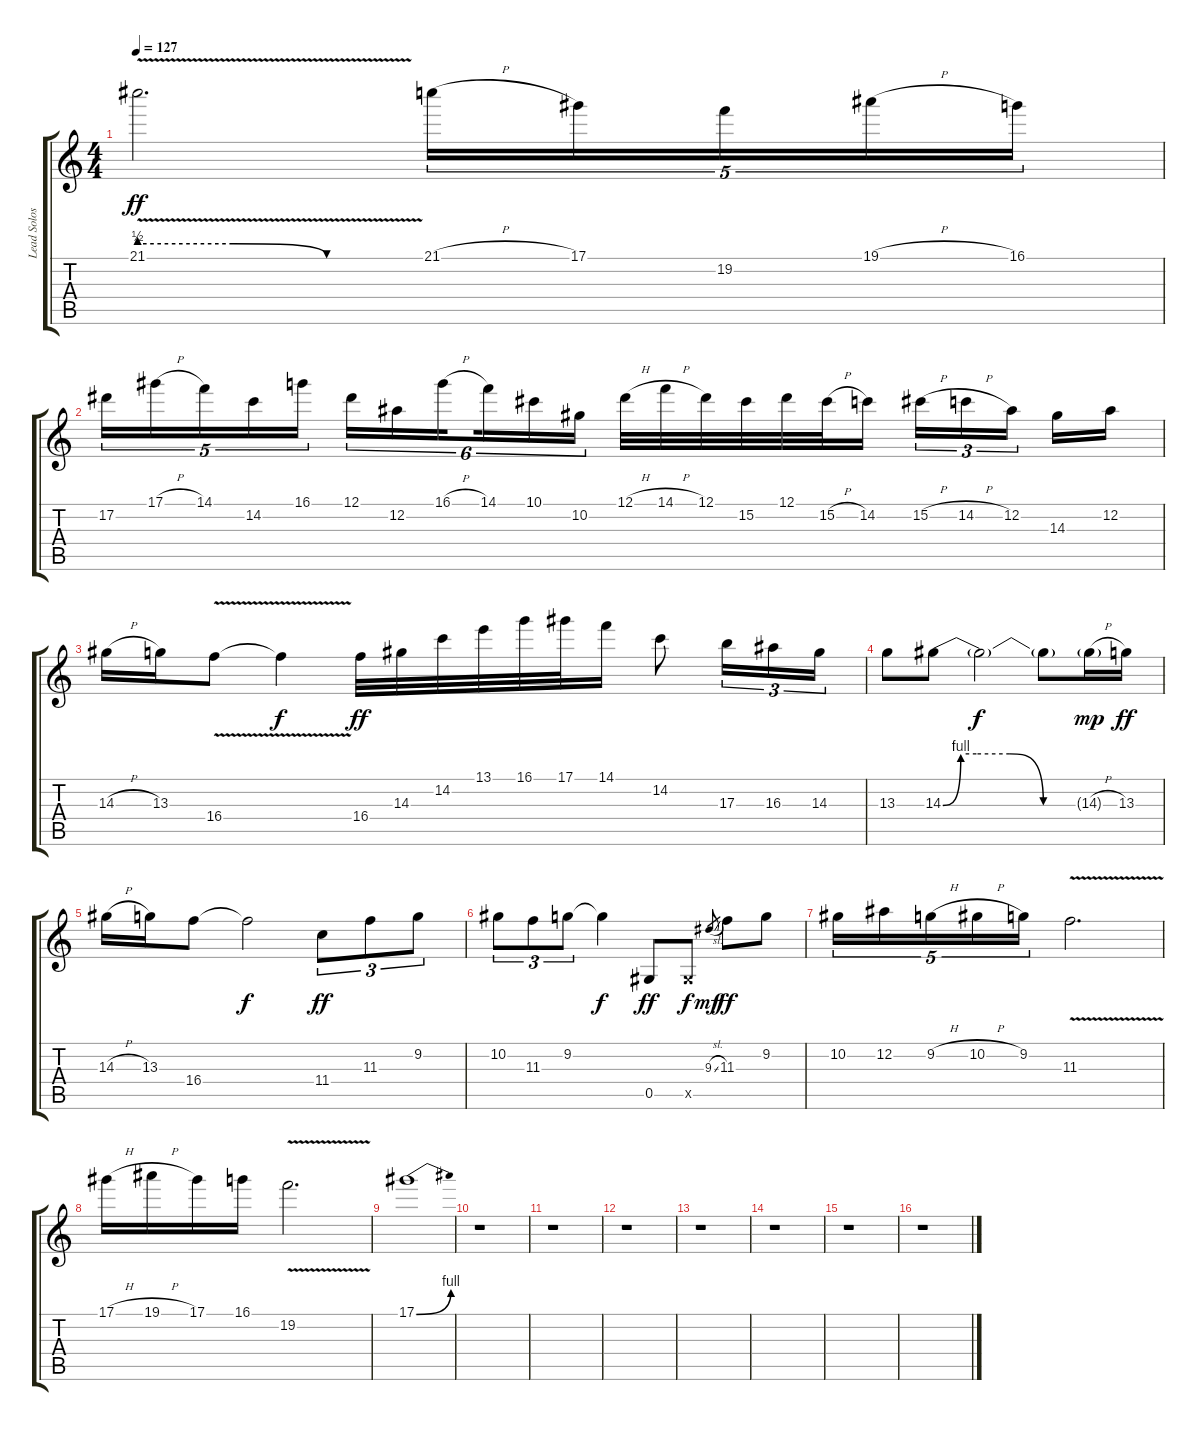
\track ("Lead Solos" "Lead Solos") {instrument overdrivenguitar}
\staff {score tabs}
\tuning (Eb4 Bb3 Gb3 Db3 Ab2 Eb2) {hide}
\ts (4 4)
\tempo 127
\clef g2
\ks c
21.1{be (custom 0 2 20 2 40 0 60 0) v}.2{d dy ff} 21.1{h}.16{tu (5 4)} 17.1.16{tu (5 4)} 19.2.16{tu (5 4)} 19.1{h}.16{tu (5 4)} 16.1.16{tu (5 4)} |
17.2.16{tu (5 4)} 17.1{h}.16{tu (5 4)} 14.1.16{tu (5 4)} 14.2.16{tu (5 4)} 16.1.16{tu (5 4)} 12.1.16{tu (6 4)} 12.2.16{tu (6 4)} 16.1{h}.16{tu (6 4) beam splitsecondary} 14.1.16{tu (6 4)} 10.1.16{tu (6 4)} 10.2.16{tu (6 4)} 12.1{h}.32 14.1{h}.32 12.1.32 15.2.32 12.1.32 15.2{h}.32 14.2.16 15.2{h}.16{tu (3 2)} 14.2{h}.16{tu (3 2)} 12.2.16{tu (3 2) beam splitsecondary} 14.3.16 12.2.16 |
14.3{h}.16 13.3.16 16.4{v}.8 16.4{t}.4{dy f} 16.4.32{dy ff} 14.3.32 14.2.32 13.1.32 16.1.32 17.1.32 14.1.16 14.2.8 17.3.16{tu (3 2)} 16.3.16{tu (3 2)} 14.3.16{tu (3 2)} |
13.3.8 14.3{be (custom 0 0 8 4 15 4 30 4 45 0 60 0)}.8 14.3{t}.2{dy f} 14.3{t}.8 14.3{h g}.16{dy mp} 13.3.16{dy ff} |
14.3{h}.16 13.3.16 16.4.8 16.4{t}.2{dy f} 11.4.8{tu (3 2) dy ff} 11.3.8{tu (3 2)} 9.2.8{tu (3 2)} |
10.2.8{tu (3 2)} 11.3.8{tu (3 2)} 9.2.8{tu (3 2)} 9.2{t}.4{dy f} 0.5.8{dy ff} 0.5{x}.8{dy f} 9.3{sl}.8{gr dy mf} 11.3.8{dy ff} 9.2.8 |
10.2.16{tu (5 4)} 12.2.16{tu (5 4)} 9.2{h}.16{tu (5 4)} 10.2{h}.16{tu (5 4)} 9.2.16{tu (5 4)} 11.3{v}.2{d} |
17.1{h}.16 19.1{h}.16 17.1.16 16.1.16 19.2{v}.2{d} |
17.1{be (bend 0 0 60 4)}.1 |
r.1 |
r.1 |
r.1 |
r.1 |
r.1 |
r.1 |
r.1
